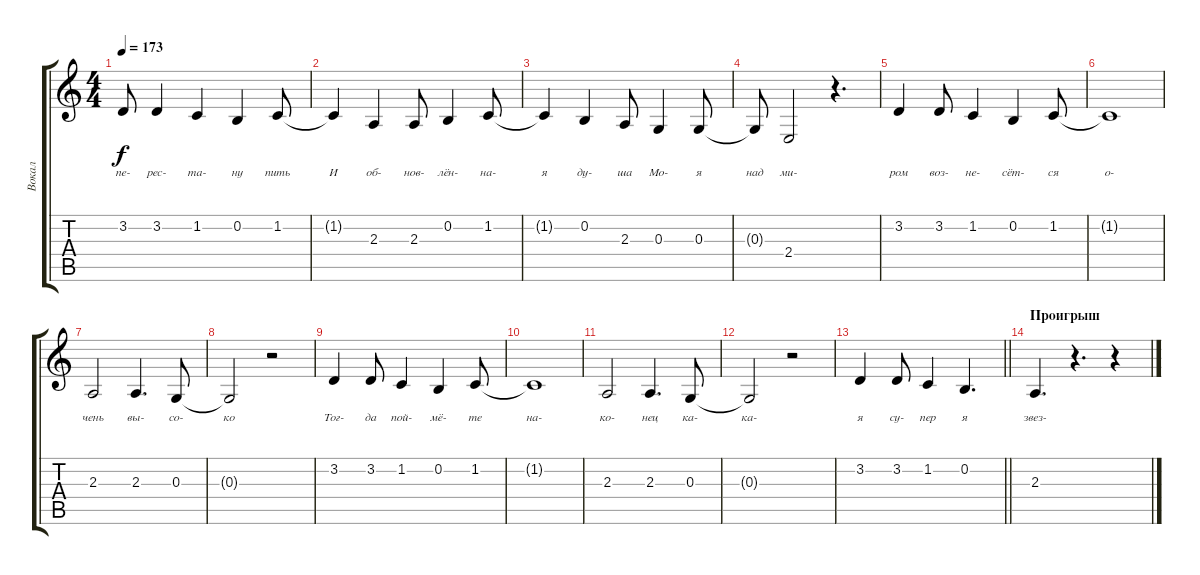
\track ("Вокал" "Вокал") {instrument lead8bassandlead}
\staff {score tabs}
\tuning (E4 B3 G3 D3 A2 E2) {hide}
\ts (4 4)
\tempo 173
\clef g2
\ks c
3.2.8{lyrics (0 "пе-") lyrics (1 "") lyrics (2 "") lyrics (3 "") lyrics (4 "") dy f} 3.2.4{lyrics (0 "рес-") lyrics (1 "") lyrics (2 "") lyrics (3 "") lyrics (4 "")} 1.2.4{lyrics (0 "та-") lyrics (1 "") lyrics (2 "") lyrics (3 "") lyrics (4 "")} 0.2.4{lyrics (0 "ну") lyrics (1 "") lyrics (2 "") lyrics (3 "") lyrics (4 "")} 1.2.8{lyrics (0 "пить") lyrics (1 "") lyrics (2 "") lyrics (3 "") lyrics (4 "")} |
1.2{t}.4{lyrics (0 "И") lyrics (1 "") lyrics (2 "") lyrics (3 "") lyrics (4 "")} 2.3.4{lyrics (0 "об-") lyrics (1 "") lyrics (2 "") lyrics (3 "") lyrics (4 "")} 2.3.8{lyrics (0 "нов-") lyrics (1 "") lyrics (2 "") lyrics (3 "") lyrics (4 "")} 0.2.4{lyrics (0 "лён-") lyrics (1 "") lyrics (2 "") lyrics (3 "") lyrics (4 "")} 1.2.8{lyrics (0 "на-") lyrics (1 "") lyrics (2 "") lyrics (3 "") lyrics (4 "")} |
1.2{t}.4{lyrics (0 "я") lyrics (1 "") lyrics (2 "") lyrics (3 "") lyrics (4 "")} 0.2.4{lyrics (0 "ду-") lyrics (1 "") lyrics (2 "") lyrics (3 "") lyrics (4 "")} 2.3.8{lyrics (0 "ша") lyrics (1 "") lyrics (2 "") lyrics (3 "") lyrics (4 "")} 0.3.4{lyrics (0 "Мо-") lyrics (1 "") lyrics (2 "") lyrics (3 "") lyrics (4 "")} 0.3.8{lyrics (0 "я") lyrics (1 "") lyrics (2 "") lyrics (3 "") lyrics (4 "")} |
0.3{t}.8{lyrics (0 "над") lyrics (1 "") lyrics (2 "") lyrics (3 "") lyrics (4 "")} 2.4.2{lyrics (0 "ми-") lyrics (1 "") lyrics (2 "") lyrics (3 "") lyrics (4 "")} r.4{d} |
3.2.4{lyrics (0 "ром") lyrics (1 "") lyrics (2 "") lyrics (3 "") lyrics (4 "")} 3.2.8{lyrics (0 "воз-") lyrics (1 "") lyrics (2 "") lyrics (3 "") lyrics (4 "")} 1.2.4{lyrics (0 "не-") lyrics (1 "") lyrics (2 "") lyrics (3 "") lyrics (4 "")} 0.2.4{lyrics (0 "сёт-") lyrics (1 "") lyrics (2 "") lyrics (3 "") lyrics (4 "")} 1.2.8{lyrics (0 "ся") lyrics (1 "") lyrics (2 "") lyrics (3 "") lyrics (4 "")} |
1.2{t}.1{lyrics (0 "о-") lyrics (1 "") lyrics (2 "") lyrics (3 "") lyrics (4 "")} |
2.3.2{lyrics (0 "чень") lyrics (1 "") lyrics (2 "") lyrics (3 "") lyrics (4 "")} 2.3.4{d lyrics (0 "вы-") lyrics (1 "") lyrics (2 "") lyrics (3 "") lyrics (4 "")} 0.3.8{lyrics (0 "со-") lyrics (1 "") lyrics (2 "") lyrics (3 "") lyrics (4 "")} |
0.3{t}.2{lyrics (0 "ко") lyrics (1 "") lyrics (2 "") lyrics (3 "") lyrics (4 "")} r.2 |
3.2.4{lyrics (0 "Тог-") lyrics (1 "") lyrics (2 "") lyrics (3 "") lyrics (4 "")} 3.2.8{lyrics (0 "да") lyrics (1 "") lyrics (2 "") lyrics (3 "") lyrics (4 "")} 1.2.4{lyrics (0 "пой-") lyrics (1 "") lyrics (2 "") lyrics (3 "") lyrics (4 "")} 0.2.4{lyrics (0 "мё-") lyrics (1 "") lyrics (2 "") lyrics (3 "") lyrics (4 "")} 1.2.8{lyrics (0 "те") lyrics (1 "") lyrics (2 "") lyrics (3 "") lyrics (4 "")} |
1.2{t}.1{lyrics (0 "на-") lyrics (1 "") lyrics (2 "") lyrics (3 "") lyrics (4 "")} |
2.3.2{lyrics (0 "ко-") lyrics (1 "") lyrics (2 "") lyrics (3 "") lyrics (4 "")} 2.3.4{d lyrics (0 "нец") lyrics (1 "") lyrics (2 "") lyrics (3 "") lyrics (4 "")} 0.3.8{lyrics (0 "ка-") lyrics (1 "") lyrics (2 "") lyrics (3 "") lyrics (4 "")} |
0.3{t}.2{lyrics (0 "ка-") lyrics (1 "") lyrics (2 "") lyrics (3 "") lyrics (4 "")} r.2 |
\barLineRight lightlight
3.2.4{lyrics (0 "я") lyrics (1 "") lyrics (2 "") lyrics (3 "") lyrics (4 "")} 3.2.8{lyrics (0 "су-") lyrics (1 "") lyrics (2 "") lyrics (3 "") lyrics (4 "")} 1.2.4{lyrics (0 "пер") lyrics (1 "") lyrics (2 "") lyrics (3 "") lyrics (4 "")} 0.2.4{d lyrics (0 "я") lyrics (1 "") lyrics (2 "") lyrics (3 "") lyrics (4 "")} |
\section ("" "Проигрыш")
2.3.4{d lyrics (0 "звез-") lyrics (1 "") lyrics (2 "") lyrics (3 "") lyrics (4 "")} r.4{d} r.4
